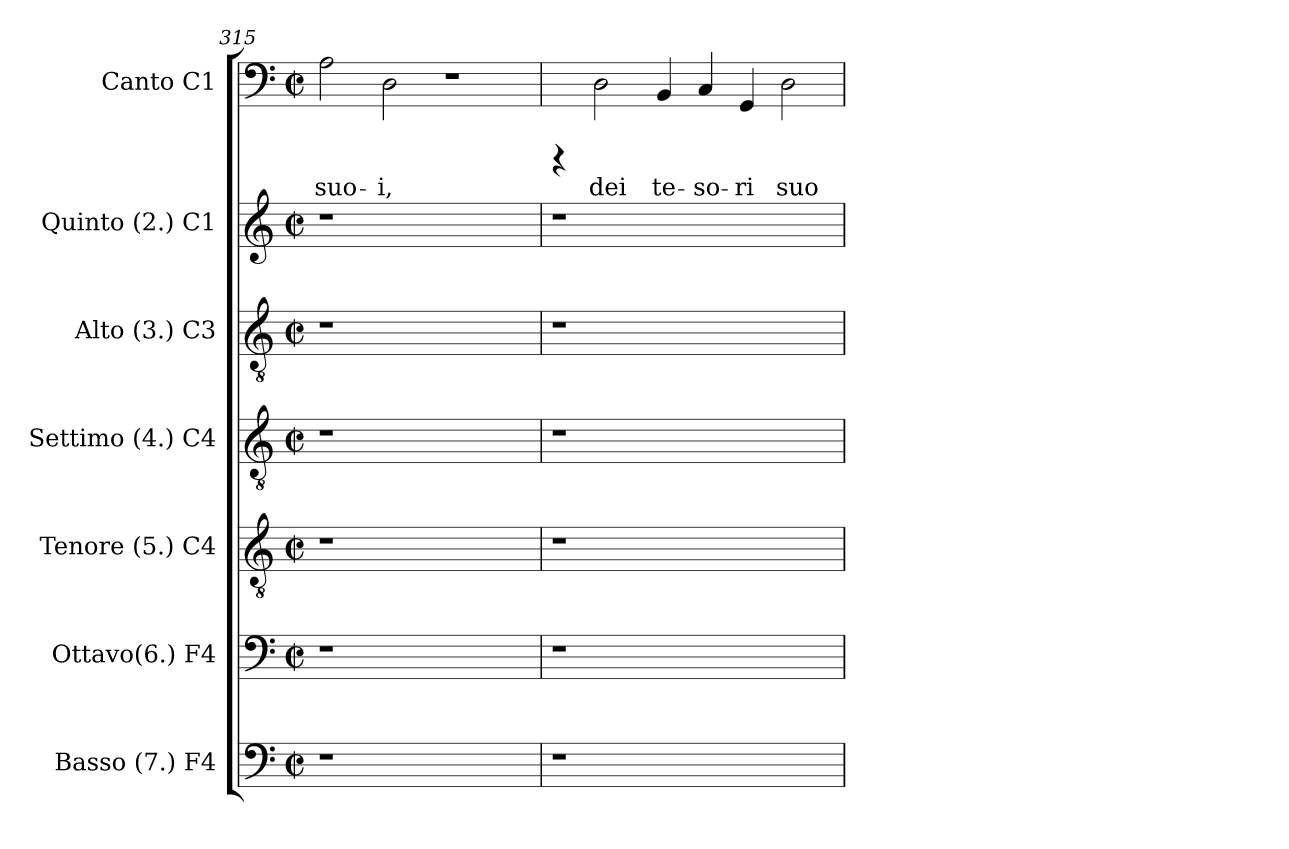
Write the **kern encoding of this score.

**kern	**kern	**kern	**kern	**kern	**kern	**kern	**text
*part7	*part6	*part5	*part4	*part3	*part2	*part1	*part1
*staff7	*staff6	*staff5	*staff4	*staff3	*staff2	*staff1	*staff1
*I"Basso (7.)  F4	*I"Ottavo(6.)  F4	*I"Tenore (5.)  C4	*I"Settimo (4.)  C4	*I"Alto (3.)  C3	*I"Quinto (2.)  C1	*I"Canto  C1	*
*	*	*I'T	*	*I'A	*	*I'C	*
*clefF4	*clefF4	*clefGv2	*clefGv2	*clefGv2	*clefG2	*clefF4	*
*k[]	*k[]	*k[]	*k[]	*k[]	*k[]	*k[]	*
*C:	*C:	*C:	*C:	*C:	*C:	*C:	*
*M2/2	*M2/2	*M2/2	*M2/2	*M2/2	*M2/2	*M2/2	*
*met(c|)	*met(c|)	*met(c|)	*met(c|)	*met(c|)	*met(c|)	*met(c|)	*
=315	=315	=315	=315	=315	=315	=315	=315
!	!	!	!	!	!	!	!LO:LY:b:cj
1r	1r	1r	1r	1r	1r	2A\	suo-
!	!	!	!	!	!	!	!LO:LY:b:cj
.	.	.	.	.	.	2D\	-i,
1ryy	1ryy	1ryy	1ryy	1ryy	1ryy	1r	.
=316	=316	=316	=316	=316	=316	=316	=316
1r	1r	1r	1r	1r	1r	4rCCC	.
!	!	!	!	!	!	!	!LO:LY:b:cj
.	.	.	.	.	.	2D\	dei
!	!	!	!	!	!	!	!LO:LY:b:cj
.	.	.	.	.	.	4BB/	te-
!	!	!	!	!	!	!	!LO:LY:b:cj
1ryy	1ryy	1ryy	1ryy	1ryy	1ryy	4C/	-so-
!	!	!	!	!	!	!	!LO:LY:b:cj
.	.	.	.	.	.	4GG/	-ri
!	!	!	!	!	!	!	!LO:LY:b:cj
.	.	.	.	.	.	2D\	suo-
=	=	=	=	=	=	=	=
*-	*-	*-	*-	*-	*-	*-	*-
